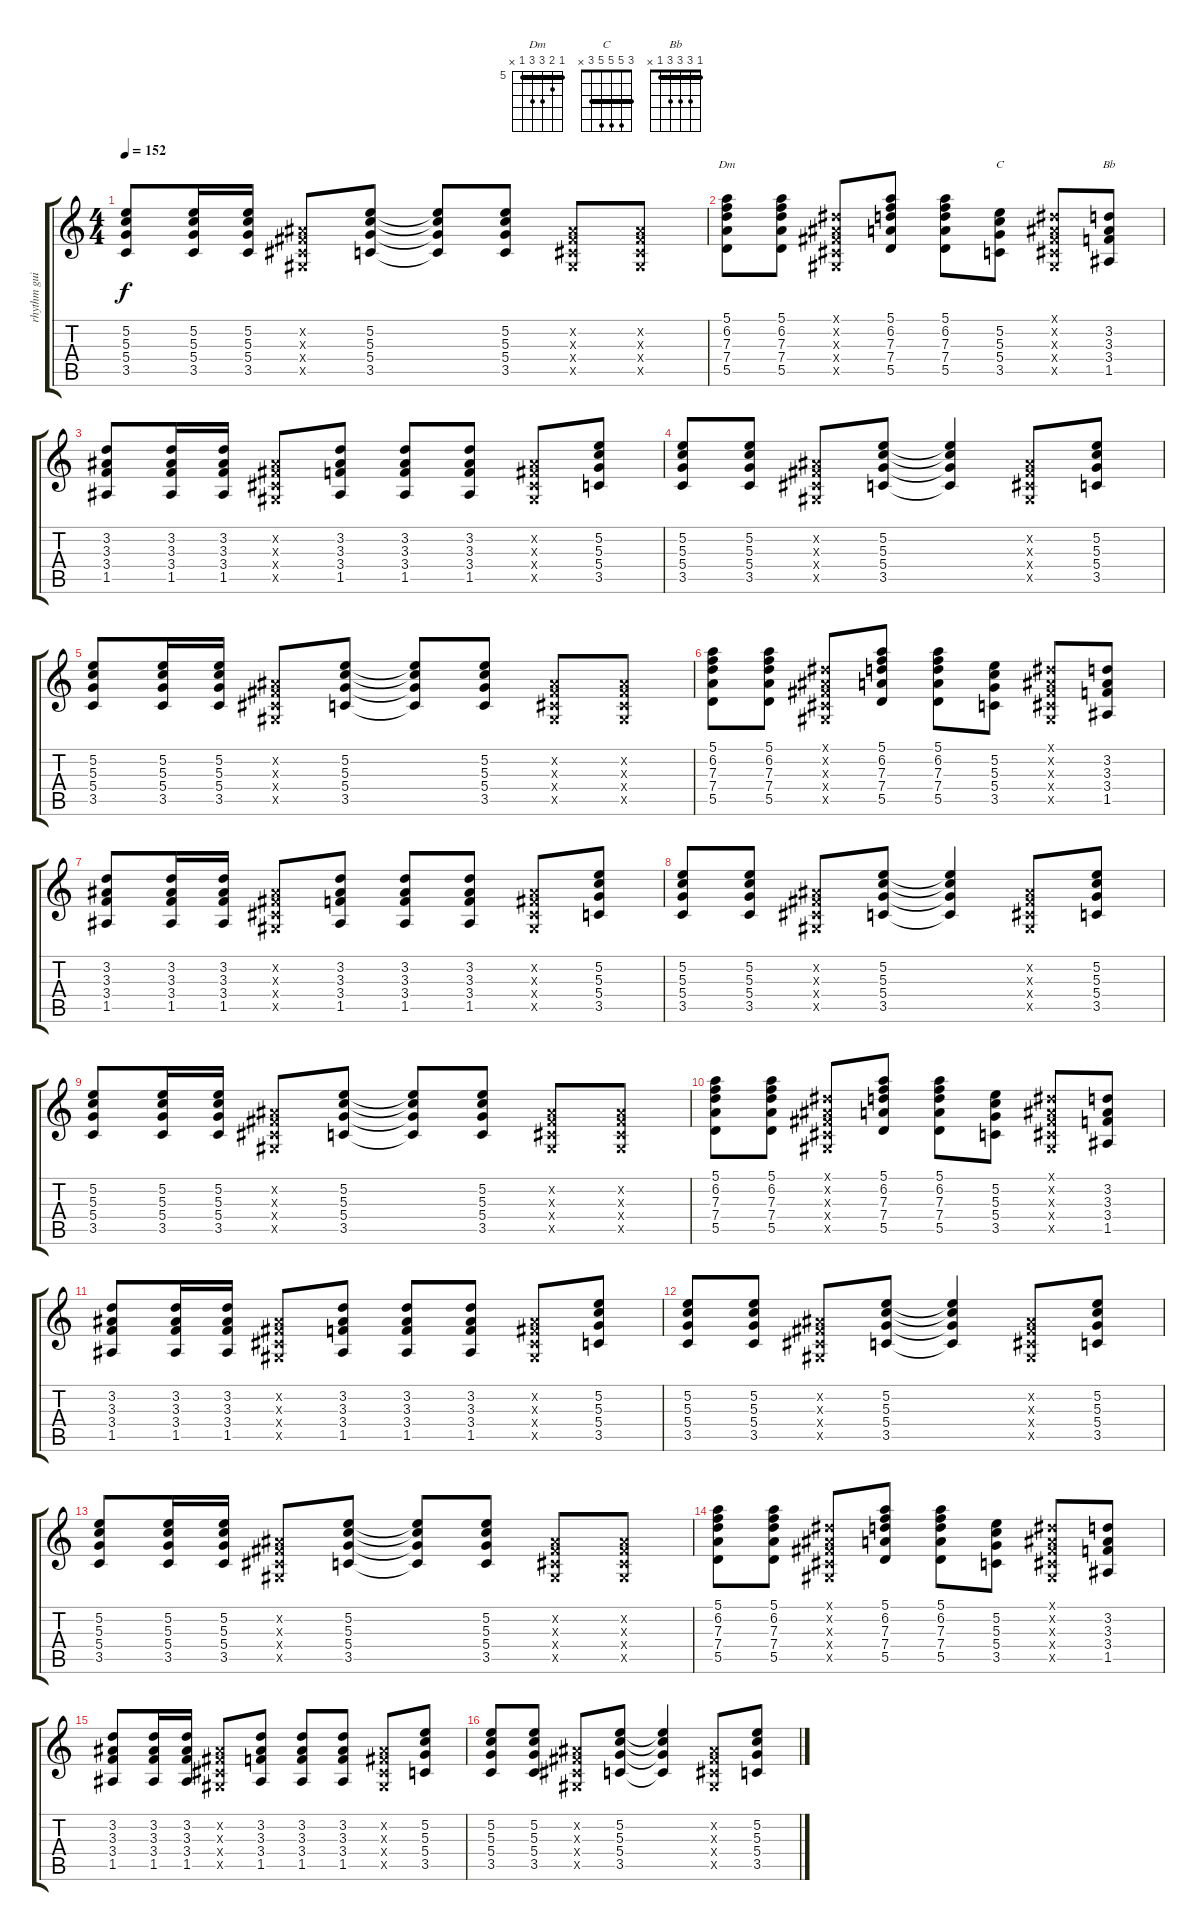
\track ("rhythm guitar" "rhythm gui") {instrument electricguitarjazz}
\staff {score tabs}
\tuning (E4 B3 G3 D3 A2 E2) {hide}
\chord ("Dm" 5 6 7 7 5 x) {firstfret 5 barre 5}
\chord ("C" 3 5 5 5 3 x) {barre 3}
\chord ("Bb" 1 3 3 3 1 x) {barre 1}
\ts (4 4)
\tempo 152
\clef g2
\ks c
(5.2 5.3 5.4 3.5).8{dy f} (5.2 5.3 5.4 3.5).16 (5.2 5.3 5.4 3.5).16 (-1.2{x} -1.3{x} -1.4{x} -1.5{x}).8 (5.2 5.3 5.4 3.5).8 (5.2{t} 5.3{t} 5.4{t} 3.5{t}).8 (5.2 5.3 5.4 3.5).8 (-1.2{x} -1.3{x} -1.4{x} -1.5{x}).8 (-1.2{x} -1.3{x} -1.4{x} -1.5{x}).8 |
(5.1 6.2 7.3 7.4 5.5).8{ch "Dm"} (5.1 6.2 7.3 7.4 5.5).8 (-1.1{x} -1.2{x} -1.3{x} -1.4{x} -1.5{x}).8 (5.1 6.2 7.3 7.4 5.5).8 (5.1 6.2 7.3 7.4 5.5).8 (5.2 5.3 5.4 3.5).8{ch "C"} (-1.1{x} -1.2{x} -1.3{x} -1.4{x} -1.5{x}).8 (3.2 3.3 3.4 1.5).8{ch "Bb"} |
(3.2 3.3 3.4 1.5).8 (3.2 3.3 3.4 1.5).16 (3.2 3.3 3.4 1.5).16 (-1.2{x} -1.3{x} -1.4{x} -1.5{x}).8 (3.2 3.3 3.4 1.5).8 (3.2 3.3 3.4 1.5).8 (3.2 3.3 3.4 1.5).8 (-1.2{x} -1.3{x} -1.4{x} -1.5{x}).8 (5.2 5.3 5.4 3.5).8 |
(5.2 5.3 5.4 3.5).8 (5.2 5.3 5.4 3.5).8 (-1.2{x} -1.3{x} -1.4{x} -1.5{x}).8 (5.2 5.3 5.4 3.5).8 (5.2{t} 5.3{t} 5.4{t} 3.5{t}).4 (-1.2{x} -1.3{x} -1.4{x} -1.5{x}).8 (5.2 5.3 5.4 3.5).8 |
(5.2 5.3 5.4 3.5).8 (5.2 5.3 5.4 3.5).16 (5.2 5.3 5.4 3.5).16 (-1.2{x} -1.3{x} -1.4{x} -1.5{x}).8 (5.2 5.3 5.4 3.5).8 (5.2{t} 5.3{t} 5.4{t} 3.5{t}).8 (5.2 5.3 5.4 3.5).8 (-1.2{x} -1.3{x} -1.4{x} -1.5{x}).8 (-1.2{x} -1.3{x} -1.4{x} -1.5{x}).8 |
(5.1 6.2 7.3 7.4 5.5).8 (5.1 6.2 7.3 7.4 5.5).8 (-1.1{x} -1.2{x} -1.3{x} -1.4{x} -1.5{x}).8 (5.1 6.2 7.3 7.4 5.5).8 (5.1 6.2 7.3 7.4 5.5).8 (5.2 5.3 5.4 3.5).8 (-1.1{x} -1.2{x} -1.3{x} -1.4{x} -1.5{x}).8 (3.2 3.3 3.4 1.5).8 |
(3.2 3.3 3.4 1.5).8 (3.2 3.3 3.4 1.5).16 (3.2 3.3 3.4 1.5).16 (-1.2{x} -1.3{x} -1.4{x} -1.5{x}).8 (3.2 3.3 3.4 1.5).8 (3.2 3.3 3.4 1.5).8 (3.2 3.3 3.4 1.5).8 (-1.2{x} -1.3{x} -1.4{x} -1.5{x}).8 (5.2 5.3 5.4 3.5).8 |
(5.2 5.3 5.4 3.5).8 (5.2 5.3 5.4 3.5).8 (-1.2{x} -1.3{x} -1.4{x} -1.5{x}).8 (5.2 5.3 5.4 3.5).8 (5.2{t} 5.3{t} 5.4{t} 3.5{t}).4 (-1.2{x} -1.3{x} -1.4{x} -1.5{x}).8 (5.2 5.3 5.4 3.5).8 |
(5.2 5.3 5.4 3.5).8 (5.2 5.3 5.4 3.5).16 (5.2 5.3 5.4 3.5).16 (-1.2{x} -1.3{x} -1.4{x} -1.5{x}).8 (5.2 5.3 5.4 3.5).8 (5.2{t} 5.3{t} 5.4{t} 3.5{t}).8 (5.2 5.3 5.4 3.5).8 (-1.2{x} -1.3{x} -1.4{x} -1.5{x}).8 (-1.2{x} -1.3{x} -1.4{x} -1.5{x}).8 |
(5.1 6.2 7.3 7.4 5.5).8 (5.1 6.2 7.3 7.4 5.5).8 (-1.1{x} -1.2{x} -1.3{x} -1.4{x} -1.5{x}).8 (5.1 6.2 7.3 7.4 5.5).8 (5.1 6.2 7.3 7.4 5.5).8 (5.2 5.3 5.4 3.5).8 (-1.1{x} -1.2{x} -1.3{x} -1.4{x} -1.5{x}).8 (3.2 3.3 3.4 1.5).8 |
(3.2 3.3 3.4 1.5).8 (3.2 3.3 3.4 1.5).16 (3.2 3.3 3.4 1.5).16 (-1.2{x} -1.3{x} -1.4{x} -1.5{x}).8 (3.2 3.3 3.4 1.5).8 (3.2 3.3 3.4 1.5).8 (3.2 3.3 3.4 1.5).8 (-1.2{x} -1.3{x} -1.4{x} -1.5{x}).8 (5.2 5.3 5.4 3.5).8 |
(5.2 5.3 5.4 3.5).8 (5.2 5.3 5.4 3.5).8 (-1.2{x} -1.3{x} -1.4{x} -1.5{x}).8 (5.2 5.3 5.4 3.5).8 (5.2{t} 5.3{t} 5.4{t} 3.5{t}).4 (-1.2{x} -1.3{x} -1.4{x} -1.5{x}).8 (5.2 5.3 5.4 3.5).8 |
(5.2 5.3 5.4 3.5).8 (5.2 5.3 5.4 3.5).16 (5.2 5.3 5.4 3.5).16 (-1.2{x} -1.3{x} -1.4{x} -1.5{x}).8 (5.2 5.3 5.4 3.5).8 (5.2{t} 5.3{t} 5.4{t} 3.5{t}).8 (5.2 5.3 5.4 3.5).8 (-1.2{x} -1.3{x} -1.4{x} -1.5{x}).8 (-1.2{x} -1.3{x} -1.4{x} -1.5{x}).8 |
(5.1 6.2 7.3 7.4 5.5).8 (5.1 6.2 7.3 7.4 5.5).8 (-1.1{x} -1.2{x} -1.3{x} -1.4{x} -1.5{x}).8 (5.1 6.2 7.3 7.4 5.5).8 (5.1 6.2 7.3 7.4 5.5).8 (5.2 5.3 5.4 3.5).8 (-1.1{x} -1.2{x} -1.3{x} -1.4{x} -1.5{x}).8 (3.2 3.3 3.4 1.5).8 |
(3.2 3.3 3.4 1.5).8 (3.2 3.3 3.4 1.5).16 (3.2 3.3 3.4 1.5).16 (-1.2{x} -1.3{x} -1.4{x} -1.5{x}).8 (3.2 3.3 3.4 1.5).8 (3.2 3.3 3.4 1.5).8 (3.2 3.3 3.4 1.5).8 (-1.2{x} -1.3{x} -1.4{x} -1.5{x}).8 (5.2 5.3 5.4 3.5).8 |
(5.2 5.3 5.4 3.5).8 (5.2 5.3 5.4 3.5).8 (-1.2{x} -1.3{x} -1.4{x} -1.5{x}).8 (5.2 5.3 5.4 3.5).8 (5.2{t} 5.3{t} 5.4{t} 3.5{t}).4 (-1.2{x} -1.3{x} -1.4{x} -1.5{x}).8 (5.2 5.3 5.4 3.5).8
